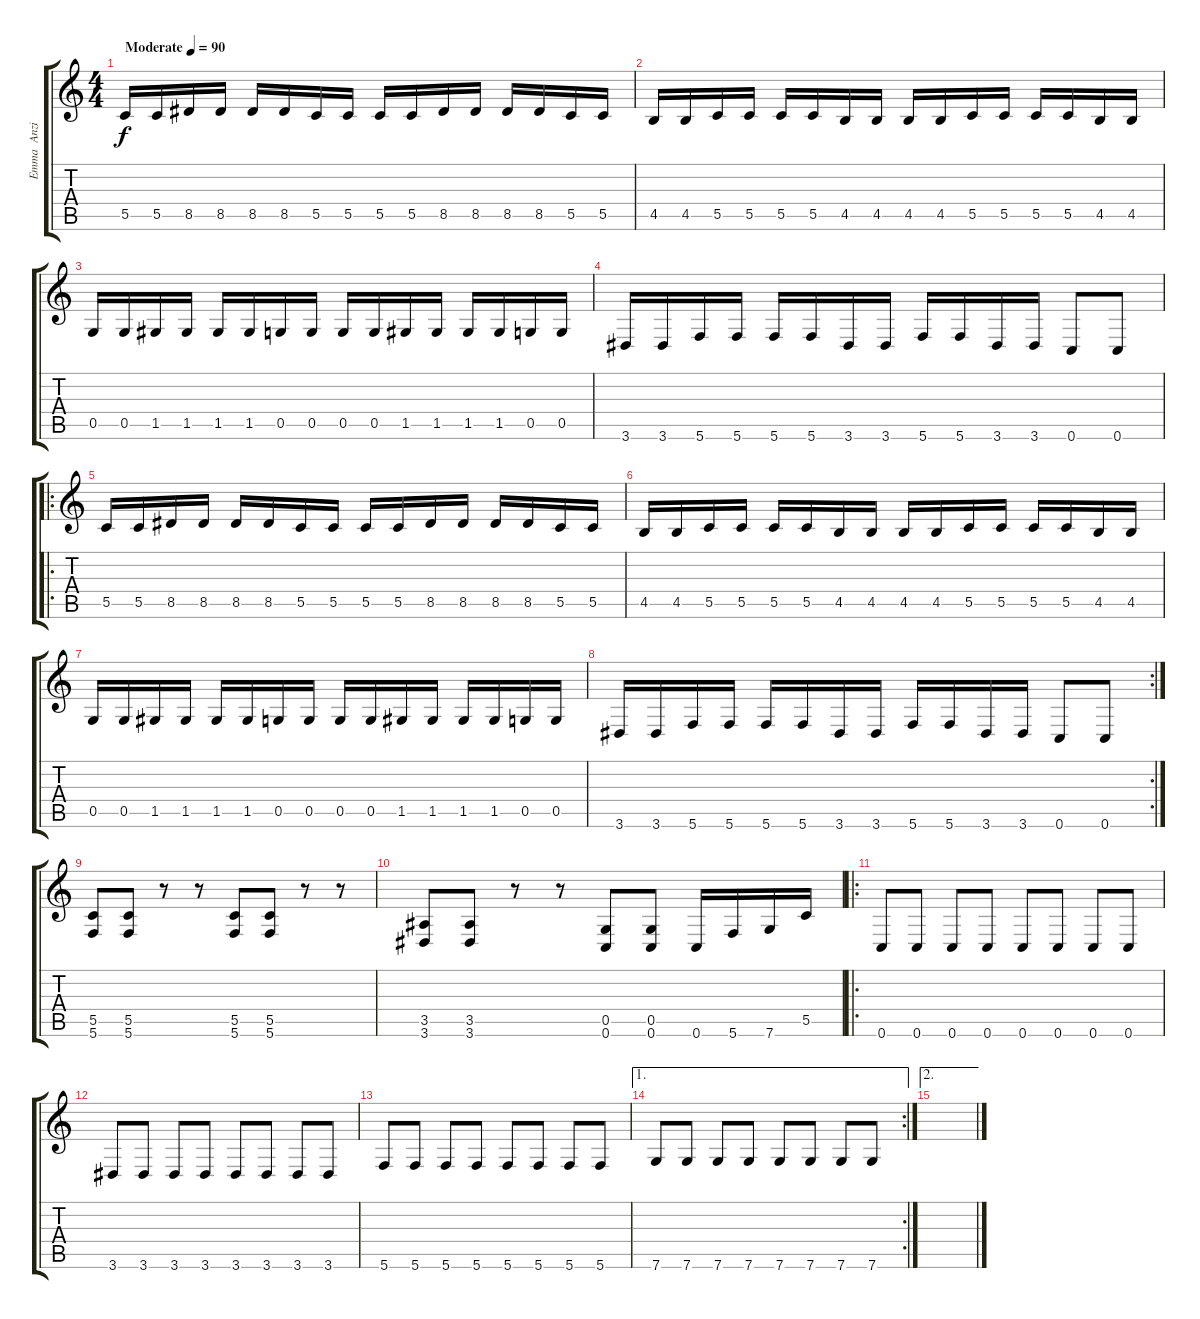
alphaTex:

\track ("Emma  Anzie" "Emma  Anzi") {instrument electricbasspick}
\staff {score tabs}
\tuning (D4 A3 F3 C3 G2 C2) {hide}
\ts (4 4)
\tempo (90 "Moderate")
\clef g2
\ks c
5.5.16{dy f instrument electricbasspick} 5.5.16 8.5.16 8.5.16 8.5.16 8.5.16 5.5.16 5.5.16 5.5.16 5.5.16 8.5.16 8.5.16 8.5.16 8.5.16 5.5.16 5.5.16 |
4.5.16 4.5.16 5.5.16 5.5.16 5.5.16 5.5.16 4.5.16 4.5.16 4.5.16 4.5.16 5.5.16 5.5.16 5.5.16 5.5.16 4.5.16 4.5.16 |
0.5.16 0.5.16 1.5.16 1.5.16 1.5.16 1.5.16 0.5.16 0.5.16 0.5.16 0.5.16 1.5.16 1.5.16 1.5.16 1.5.16 0.5.16 0.5.16 |
3.6.16 3.6.16 5.6.16 5.6.16 5.6.16 5.6.16 3.6.16 3.6.16 5.6.16 5.6.16 3.6.16 3.6.16 0.6.8 0.6.8 |
\ro
5.5.16 5.5.16 8.5.16 8.5.16 8.5.16 8.5.16 5.5.16 5.5.16 5.5.16 5.5.16 8.5.16 8.5.16 8.5.16 8.5.16 5.5.16 5.5.16 |
4.5.16 4.5.16 5.5.16 5.5.16 5.5.16 5.5.16 4.5.16 4.5.16 4.5.16 4.5.16 5.5.16 5.5.16 5.5.16 5.5.16 4.5.16 4.5.16 |
0.5.16 0.5.16 1.5.16 1.5.16 1.5.16 1.5.16 0.5.16 0.5.16 0.5.16 0.5.16 1.5.16 1.5.16 1.5.16 1.5.16 0.5.16 0.5.16 |
\rc 2
3.6.16 3.6.16 5.6.16 5.6.16 5.6.16 5.6.16 3.6.16 3.6.16 5.6.16 5.6.16 3.6.16 3.6.16 0.6.8 0.6.8 |
(5.5 5.6).8 (5.5 5.6).8 r.8 r.8 (5.5 5.6).8 (5.5 5.6).8 r.8 r.8 |
(3.5 3.6).8 (3.5 3.6).8 r.8 r.8 (0.5 0.6).8 (0.5 0.6).8 0.6.16 5.6.16 7.6.16 5.5.16 |
\ro
0.6.8 0.6.8 0.6.8 0.6.8 0.6.8 0.6.8 0.6.8 0.6.8 |
3.6.8 3.6.8 3.6.8 3.6.8 3.6.8 3.6.8 3.6.8 3.6.8 |
5.6.8 5.6.8 5.6.8 5.6.8 5.6.8 5.6.8 5.6.8 5.6.8 |
\ae 1
\rc 2
7.6.8 7.6.8 7.6.8 7.6.8 7.6.8 7.6.8 7.6.8 7.6.8 |
\ae 2
